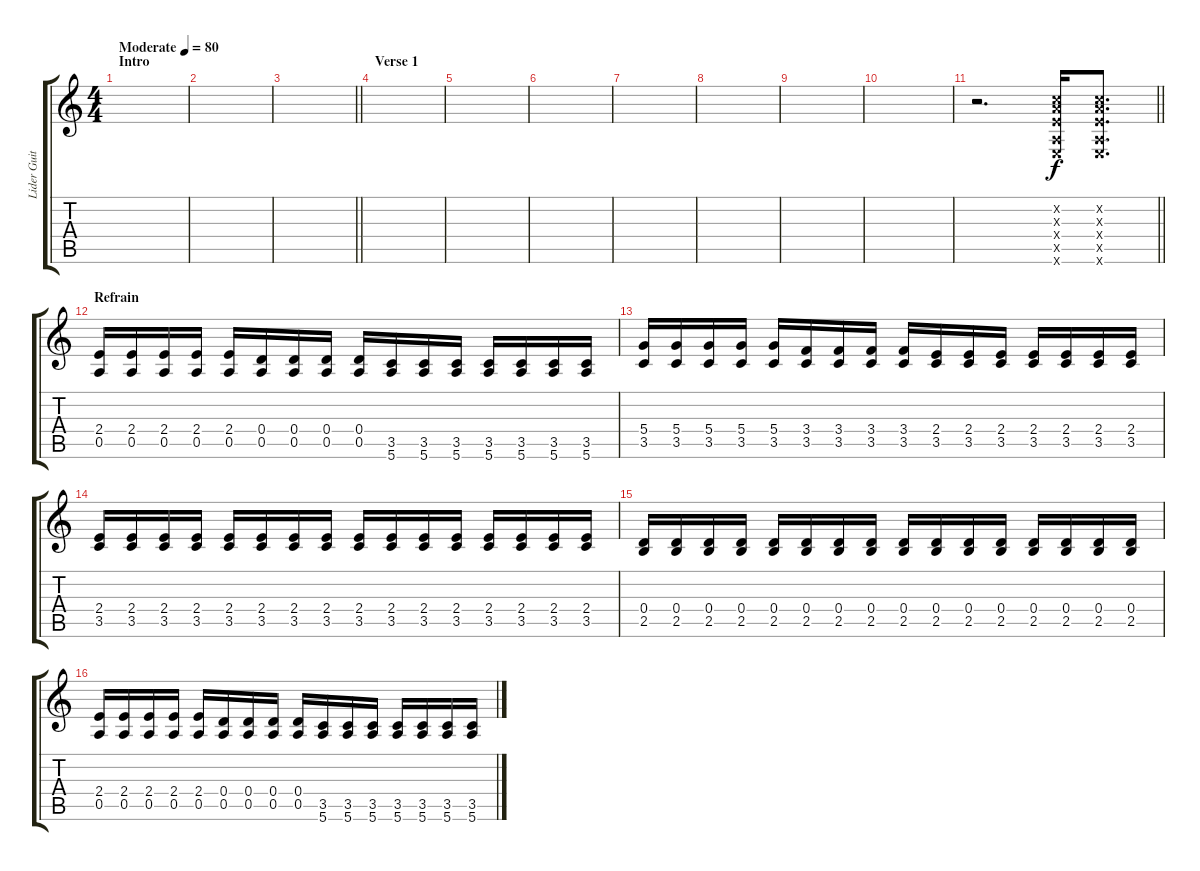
\track ("Lider Guitar (Brian)" "Lider Guit") {instrument overdrivenguitar}
\staff {score tabs}
\tuning (E4 B3 G3 D3 A2 E2) {hide}
\ts (4 4)
\section ("" "Intro")
\tempo (80 "Moderate")
\clef g2
\ks c
|
|
\barLineRight lightlight
|
\section ("" "Verse 1")
|
|
|
|
|
|
|
\barLineRight lightlight
r.2{d} (1.2{x} 2.3{x} 2.4{x} 0.5{x} 0.6{x}).16 (1.2{x} 2.3{x} 2.4{x} 0.5{x} 0.6{x}).8{d} |
\section ("" "Refrain")
(2.4 0.5).16 (2.4 0.5).16 (2.4 0.5).16 (2.4 0.5).16 (2.4 0.5).16 (0.4 0.5).16 (0.4 0.5).16 (0.4 0.5).16 (0.4 0.5).16 (3.5 5.6).16 (3.5 5.6).16 (3.5 5.6).16 (3.5 5.6).16 (3.5 5.6).16 (3.5 5.6).16 (3.5 5.6).16 |
(5.4 3.5).16 (5.4 3.5).16 (5.4 3.5).16 (5.4 3.5).16 (5.4 3.5).16 (3.4 3.5).16 (3.4 3.5).16 (3.4 3.5).16 (3.4 3.5).16 (2.4 3.5).16 (2.4 3.5).16 (2.4 3.5).16 (2.4 3.5).16 (2.4 3.5).16 (2.4 3.5).16 (2.4 3.5).16 |
(2.4 3.5).16 (2.4 3.5).16 (2.4 3.5).16 (2.4 3.5).16 (2.4 3.5).16 (2.4 3.5).16 (2.4 3.5).16 (2.4 3.5).16 (2.4 3.5).16 (2.4 3.5).16 (2.4 3.5).16 (2.4 3.5).16 (2.4 3.5).16 (2.4 3.5).16 (2.4 3.5).16 (2.4 3.5).16 |
(0.4 2.5).16 (0.4 2.5).16 (0.4 2.5).16 (0.4 2.5).16 (0.4 2.5).16 (0.4 2.5).16 (0.4 2.5).16 (0.4 2.5).16 (0.4 2.5).16 (0.4 2.5).16 (0.4 2.5).16 (0.4 2.5).16 (0.4 2.5).16 (0.4 2.5).16 (0.4 2.5).16 (0.4 2.5).16 |
(2.4 0.5).16 (2.4 0.5).16 (2.4 0.5).16 (2.4 0.5).16 (2.4 0.5).16 (0.4 0.5).16 (0.4 0.5).16 (0.4 0.5).16 (0.4 0.5).16 (3.5 5.6).16 (3.5 5.6).16 (3.5 5.6).16 (3.5 5.6).16 (3.5 5.6).16 (3.5 5.6).16 (3.5 5.6).16
